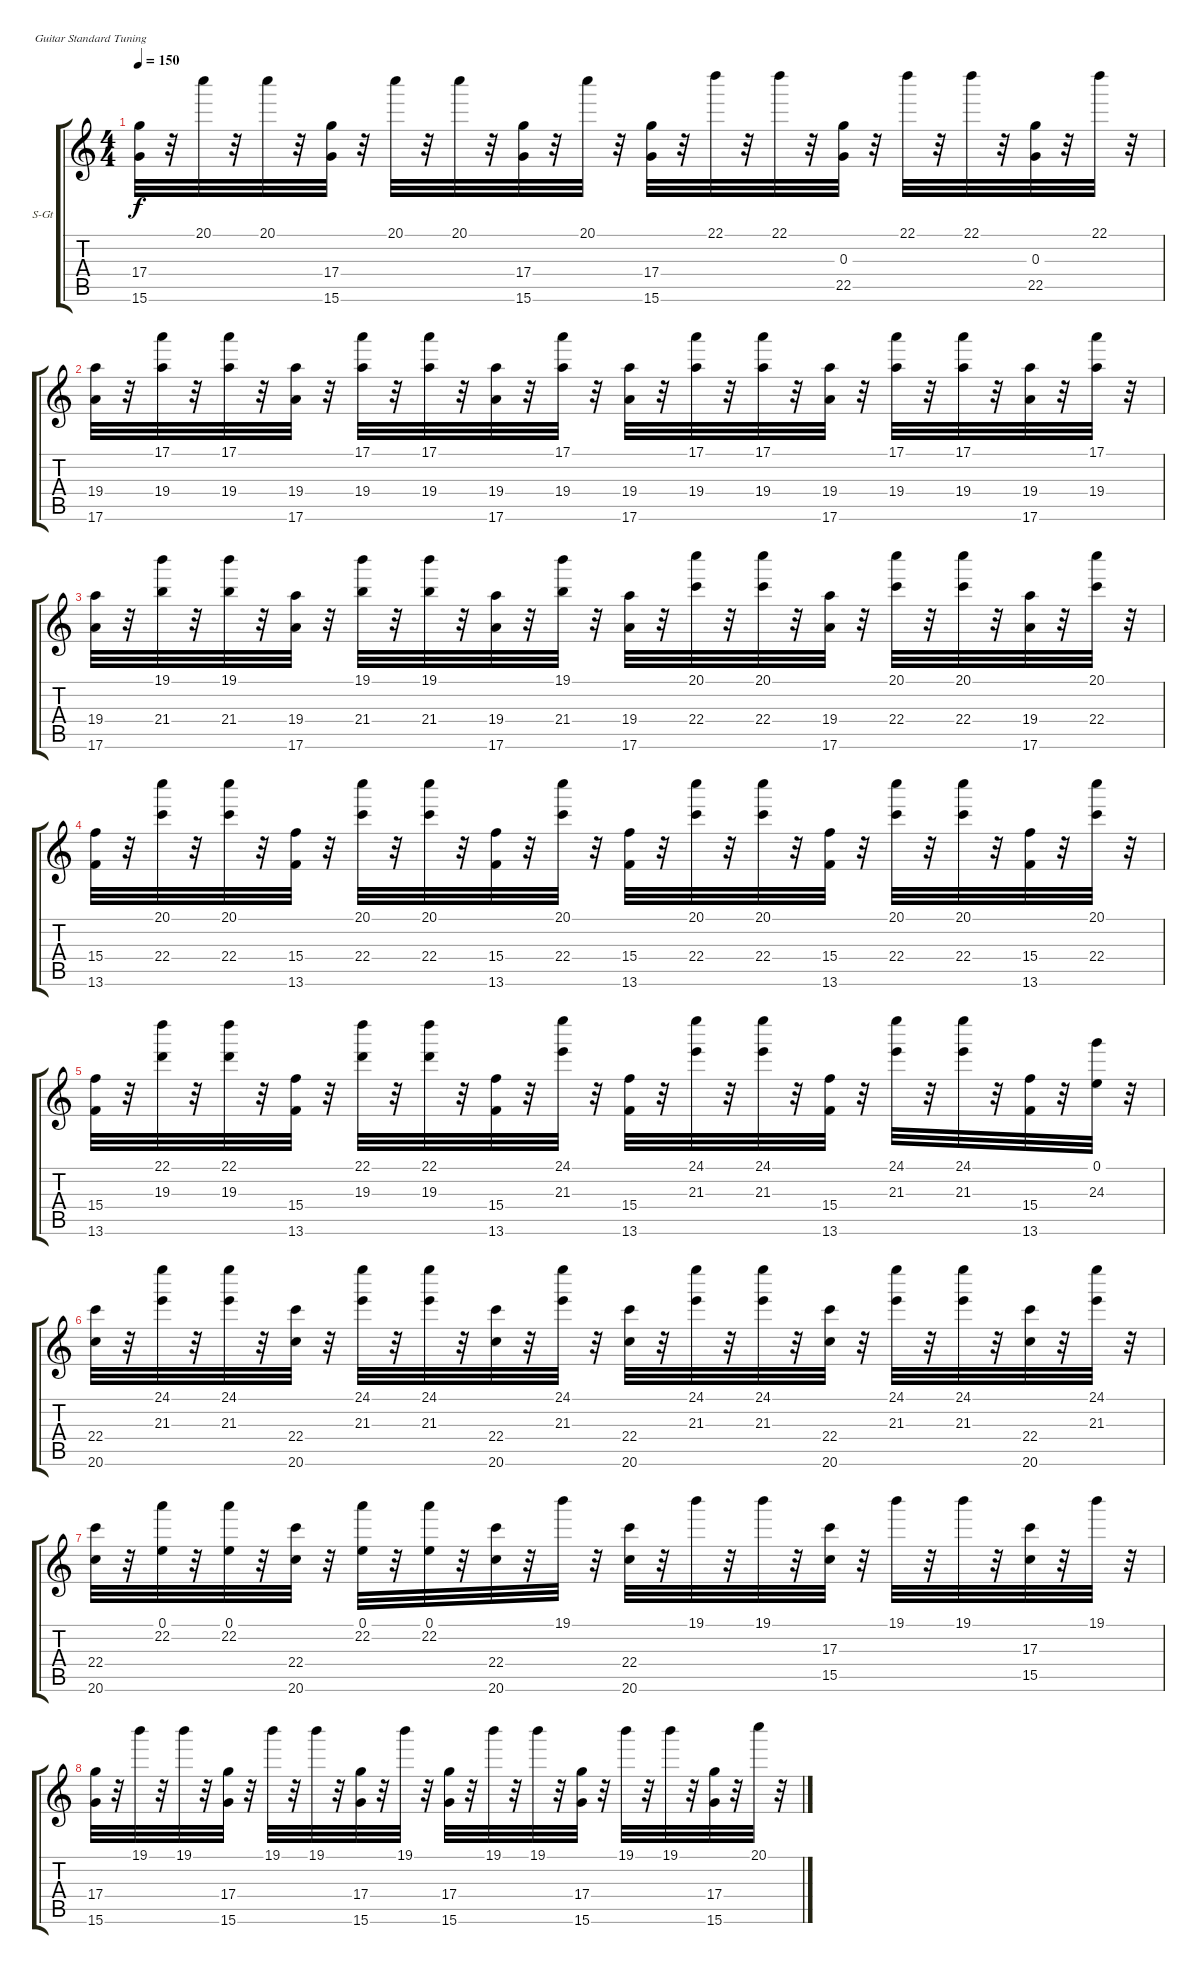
\bracketExtendMode groupsimilarinstruments
\firstSystemTrackNameOrientation horizontal
\otherSystemsTrackNameOrientation horizontal
\track ("Synth" "S-Gt") {instrument lead2sawtooth}
\staff {score tabs}
\tuning (E4 B3 G3 D3 A2 E2)
\displaytranspose 12
\ts (4 4)
\tempo 150
\clef g2
\ks c
(17.4 15.6).32{dy f} r.32 20.1.32 r.32 20.1.32 r.32 (17.4 15.6).32 r.32 20.1.32 r.32 20.1.32 r.32 (17.4 15.6).32 r.32 20.1.32 r.32 (17.4 15.6).32 r.32 22.1.32 r.32 22.1.32 r.32 (0.3 22.5).32 r.32 22.1.32 r.32 22.1.32 r.32 (0.3 22.5).32 r.32 22.1.32 r.32 |
(19.4 17.6).32 r.32 (17.1 19.4).32 r.32 (17.1 19.4).32 r.32 (19.4 17.6).32 r.32 (17.1 19.4).32 r.32 (17.1 19.4).32 r.32 (19.4 17.6).32 r.32 (17.1 19.4).32 r.32 (19.4 17.6).32 r.32 (17.1 19.4).32 r.32 (17.1 19.4).32 r.32 (19.4 17.6).32 r.32 (17.1 19.4).32 r.32 (17.1 19.4).32 r.32 (19.4 17.6).32 r.32 (17.1 19.4).32 r.32 |
(19.4 17.6).32 r.32 (19.1 21.4).32 r.32 (19.1 21.4).32 r.32 (19.4 17.6).32 r.32 (19.1 21.4).32 r.32 (19.1 21.4).32 r.32 (19.4 17.6).32 r.32 (19.1 21.4).32 r.32 (19.4 17.6).32 r.32 (20.1 22.4).32 r.32 (20.1 22.4).32 r.32 (19.4 17.6).32 r.32 (20.1 22.4).32 r.32 (20.1 22.4).32 r.32 (19.4 17.6).32 r.32 (20.1 22.4).32 r.32 |
(15.4 13.6).32 r.32 (20.1 22.4).32 r.32 (20.1 22.4).32 r.32 (15.4 13.6).32 r.32 (20.1 22.4).32 r.32 (20.1 22.4).32 r.32 (15.4 13.6).32 r.32 (20.1 22.4).32 r.32 (15.4 13.6).32 r.32 (20.1 22.4).32 r.32 (20.1 22.4).32 r.32 (15.4 13.6).32 r.32 (20.1 22.4).32 r.32 (20.1 22.4).32 r.32 (15.4 13.6).32 r.32 (20.1 22.4).32 r.32 |
(15.4 13.6).32 r.32 (22.1 19.3).32 r.32 (22.1 19.3).32 r.32 (15.4 13.6).32 r.32 (22.1 19.3).32 r.32 (22.1 19.3).32 r.32 (15.4 13.6).32 r.32 (24.1 21.3).32 r.32 (15.4 13.6).32 r.32 (24.1 21.3).32 r.32 (24.1 21.3).32 r.32 (15.4 13.6).32 r.32 (24.1 21.3).32 r.32 (24.1 21.3).32 r.32 (15.4 13.6).32 r.32 (0.1 24.3).32 r.32 |
(22.4 20.6).32 r.32 (24.1 21.3).32 r.32 (24.1 21.3).32 r.32 (22.4 20.6).32 r.32 (24.1 21.3).32 r.32 (24.1 21.3).32 r.32 (22.4 20.6).32 r.32 (24.1 21.3).32 r.32 (22.4 20.6).32 r.32 (24.1 21.3).32 r.32 (24.1 21.3).32 r.32 (22.4 20.6).32 r.32 (24.1 21.3).32 r.32 (24.1 21.3).32 r.32 (22.4 20.6).32 r.32 (24.1 21.3).32 r.32 |
(22.4 20.6).32 r.32 (0.1 22.2).32 r.32 (0.1 22.2).32 r.32 (22.4 20.6).32 r.32 (0.1 22.2).32 r.32 (0.1 22.2).32 r.32 (22.4 20.6).32 r.32 19.1.32 r.32 (22.4 20.6).32 r.32 19.1.32 r.32 19.1.32 r.32 (17.3 15.5).32 r.32 19.1.32 r.32 19.1.32 r.32 (17.3 15.5).32 r.32 19.1.32 r.32 |
(17.4 15.6).32 r.32 19.1.32 r.32 19.1.32 r.32 (17.4 15.6).32 r.32 19.1.32 r.32 19.1.32 r.32 (17.4 15.6).32 r.32 19.1.32 r.32 (17.4 15.6).32 r.32 19.1.32 r.32 19.1.32 r.32 (17.4 15.6).32 r.32 19.1.32 r.32 19.1.32 r.32 (17.4 15.6).32 r.32 20.1.32 r.32
